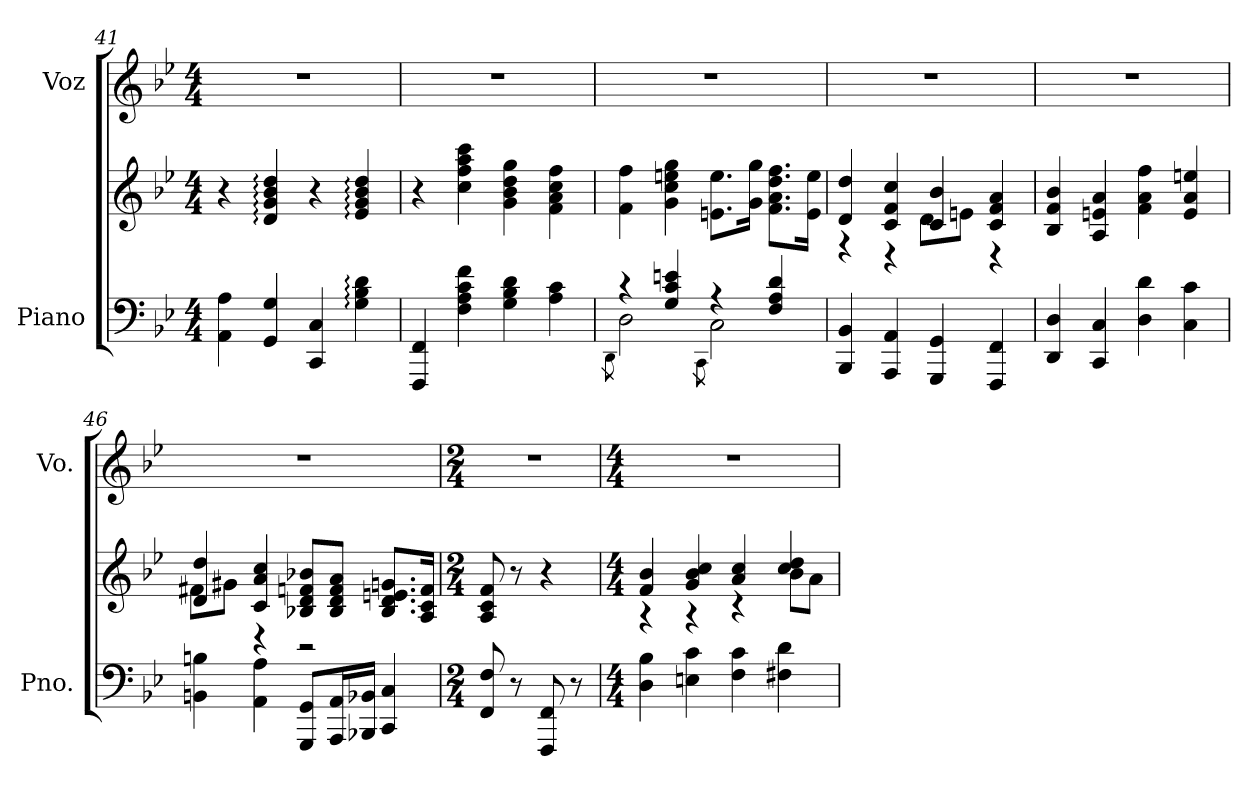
**kern	**kern	**kern
*part2	*part2	*part1
*staff3	*staff2	*staff1
*I"Piano	*	*I"Voz
*I'Pno.	*	*I'Vo.
*clefF4	*clefG2	*clefG2
*k[b-e-]	*k[b-e-]	*k[b-e-]
*M4/4	*M4/4	*M4/4
=41	=41	=41
4AA\ 4A\	4r	1r
4GG/ 4G/	4d/: 4g/: 4b-/: 4dd/:	.
4CC/ 4C/	4r	.
4G\: 4B-\: 4d\:	4e-/: 4g/: 4b-/: 4dd/:	.
=42	=42	=42
4FFF/ 4FF/	4r	1r
4F\ 4A\ 4c\ 4f\	4cc\ 4ff\ 4aa\ 4ccc\	.
4G\ 4B-\ 4d\	4g\ 4b-\ 4dd\ 4gg\	.
4A\ 4c\	4f\ 4a\ 4cc\ 4ff\	.
=43	=43	=43
*^	*	*
.	8qDD\	.	.
4r	2D\	4f\ 4ff\	1r
4G/ 4c/ 4en/	.	4g\ 4cc\ 4een\ 4gg\	.
.	8qCC\	.	.
4r	2C\	8.en\ 8.ee\L	.
.	.	16g\ 16gg\Jk	.
4F/ 4A/ 4d/	.	8.f\ 8.a\ 8.dd\ 8.ff\L	.
.	.	16e\ 16ee\Jk	.
*v	*v	*	*
=44	=44	=44
*	*^	*
4BBB-/ 4BB-/	4d/ 4dd/	4r	1r
4AAA/ 4AA/	4c/ 4f/ 4cc/	4r	.
4GGG/ 4GG/	4c/ 4b-/	8d\L	.
.	.	8en\J	.
4FFF/ 4FF/	4c/ 4f/ 4a/	4r	.
*	*v	*v	*
=45	=45	=45
4DD/ 4D/	4B-/ 4f/ 4b-/	1r
4CC/ 4C/	4A/ 4en/ 4a/	.
4D\ 4d\	4f\ 4a\ 4ff\	.
4C\ 4c\	4e/ 4a/ 4een/	.
!!LO:LB:g=z
=46	=46	=46
*	*^	*
4BBn\ 4Bn\	4d/ 4dd/	8f#X\L	1r
.	.	8g#X\J	.
4AA\ 4A\	4c/ 4a/ 4cc/	4r	.
8GGG/ 8GG/L	8B-X/ 8d/ 8fn/ 8b-X/L	2r	.
16AAA/ 16AA/L	8B-/ 8d/ 8f/ 8a/J	.	.
16BBB-X/ 16BB-X/JJ	.	.	.
4CC/ 4C/	8.B-/ 8.d/ 8.en/ 8.gn/L	.	.
.	16A/ 16c/ 16f/Jk	.	.
*	*v	*v	*
=47	=47	=47
*M2/4	*M2/4	*M2/4
8FF/ 8F/	8A/ 8c/ 8f/	2r
8r	8r	.
8FFF/ 8FF/	4r	.
8r	.	.
=48	=48	=48
*M4/4	*M4/4	*M4/4
*	*^	*
4D\ 4B-\	4f/ 4b-/	4r	1r
4En\ 4c\	4g/ 4b-/ 4cc/	4r	.
4F\ 4c\	4a/ 4cc/	4r	.
4F#X\ 4d\	4cc/ 4dd/	8b-\L	.
.	.	8a\J	.
*	*v	*v	*
=	=	=
*-	*-	*-
